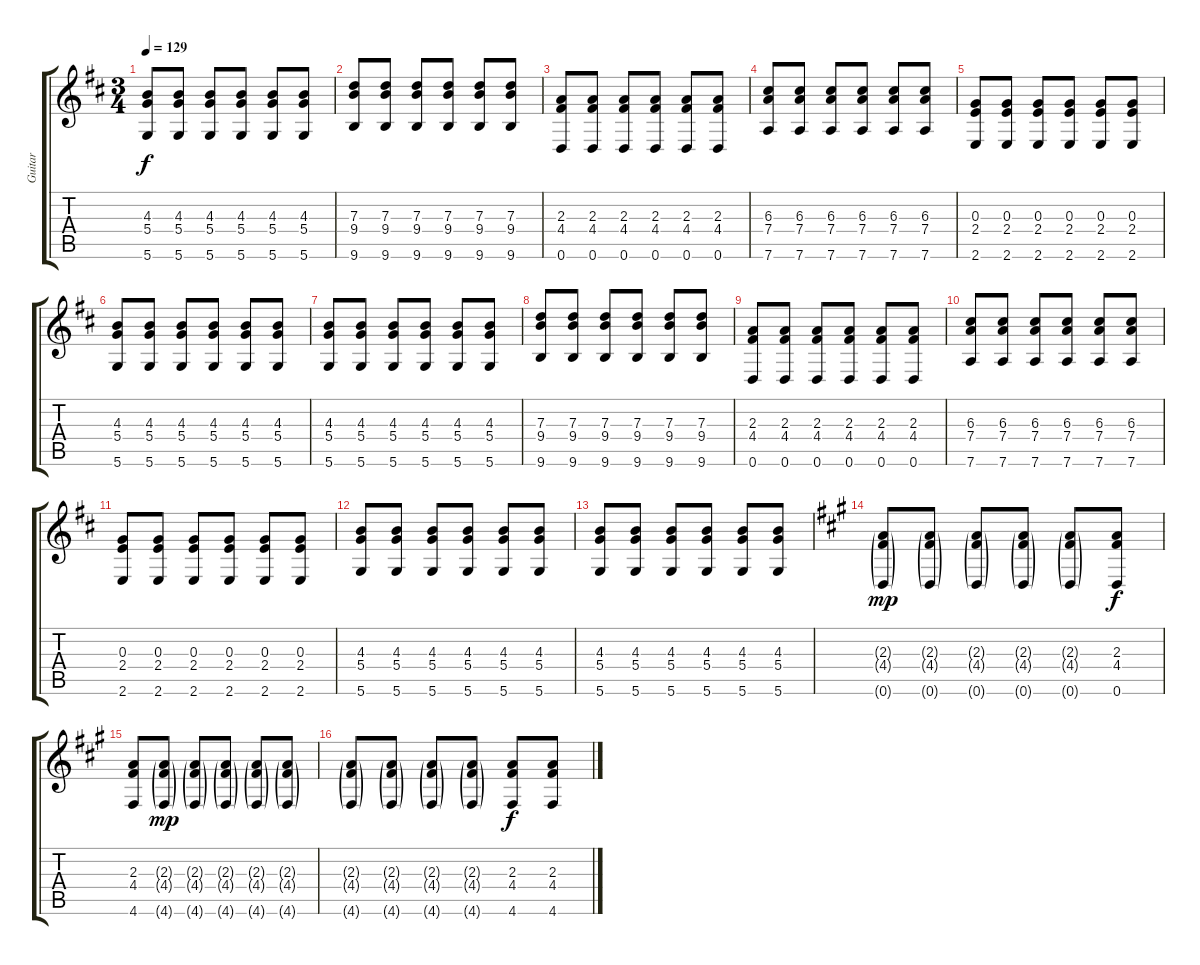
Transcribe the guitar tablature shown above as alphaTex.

\track ("Guitar" "Guitar") {instrument electricguitarjazz}
\staff {score tabs}
\tuning (E4 B3 G3 D3 A2 D2) {hide}
\ts (3 4)
\tempo 129
\clef g2
\ks bminor
(4.3 5.4 5.6).8{dy f} (4.3 5.4 5.6).8 (4.3 5.4 5.6).8 (4.3 5.4 5.6).8 (4.3 5.4 5.6).8 (4.3 5.4 5.6).8 |
(7.3 9.4 9.6).8 (7.3 9.4 9.6).8 (7.3 9.4 9.6).8 (7.3 9.4 9.6).8 (7.3 9.4 9.6).8 (7.3 9.4 9.6).8 |
(2.3 4.4 0.6).8 (2.3 4.4 0.6).8 (2.3 4.4 0.6).8 (2.3 4.4 0.6).8 (2.3 4.4 0.6).8 (2.3 4.4 0.6).8 |
(6.3 7.4 7.6).8 (6.3 7.4 7.6).8 (6.3 7.4 7.6).8 (6.3 7.4 7.6).8 (6.3 7.4 7.6).8 (6.3 7.4 7.6).8 |
(0.3 2.4 2.6).8 (0.3 2.4 2.6).8 (0.3 2.4 2.6).8 (0.3 2.4 2.6).8 (0.3 2.4 2.6).8 (0.3 2.4 2.6).8 |
(4.3 5.4 5.6).8 (4.3 5.4 5.6).8 (4.3 5.4 5.6).8 (4.3 5.4 5.6).8 (4.3 5.4 5.6).8 (4.3 5.4 5.6).8 |
(4.3 5.4 5.6).8 (4.3 5.4 5.6).8 (4.3 5.4 5.6).8 (4.3 5.4 5.6).8 (4.3 5.4 5.6).8 (4.3 5.4 5.6).8 |
(7.3 9.4 9.6).8 (7.3 9.4 9.6).8 (7.3 9.4 9.6).8 (7.3 9.4 9.6).8 (7.3 9.4 9.6).8 (7.3 9.4 9.6).8 |
(2.3 4.4 0.6).8 (2.3 4.4 0.6).8 (2.3 4.4 0.6).8 (2.3 4.4 0.6).8 (2.3 4.4 0.6).8 (2.3 4.4 0.6).8 |
(6.3 7.4 7.6).8 (6.3 7.4 7.6).8 (6.3 7.4 7.6).8 (6.3 7.4 7.6).8 (6.3 7.4 7.6).8 (6.3 7.4 7.6).8 |
(0.3 2.4 2.6).8 (0.3 2.4 2.6).8 (0.3 2.4 2.6).8 (0.3 2.4 2.6).8 (0.3 2.4 2.6).8 (0.3 2.4 2.6).8 |
(4.3 5.4 5.6).8 (4.3 5.4 5.6).8 (4.3 5.4 5.6).8 (4.3 5.4 5.6).8 (4.3 5.4 5.6).8 (4.3 5.4 5.6).8 |
(4.3 5.4 5.6).8 (4.3 5.4 5.6).8 (4.3 5.4 5.6).8 (4.3 5.4 5.6).8 (4.3 5.4 5.6).8 (4.3 5.4 5.6).8 |
\ks f#minor
(2.3{g} 4.4{g} 0.6{g}).8{dy mp} (2.3{g} 4.4{g} 0.6{g}).8 (2.3{g} 4.4{g} 0.6{g}).8 (2.3{g} 4.4{g} 0.6{g}).8 (2.3{g} 4.4{g} 0.6{g}).8 (2.3 4.4 0.6).8{dy f} |
(2.3 4.4 4.6).8 (2.3{g} 4.4{g} 4.6{g}).8{dy mp} (2.3{g} 4.4{g} 4.6{g}).8 (2.3{g} 4.4{g} 4.6{g}).8 (2.3{g} 4.4{g} 4.6{g}).8 (2.3{g} 4.4{g} 4.6{g}).8 |
(2.3{g} 4.4{g} 4.6{g}).8 (2.3{g} 4.4{g} 4.6{g}).8 (2.3{g} 4.4{g} 4.6{g}).8 (2.3{g} 4.4{g} 4.6{g}).8 (2.3 4.4 4.6).8{dy f} (2.3 4.4 4.6).8
